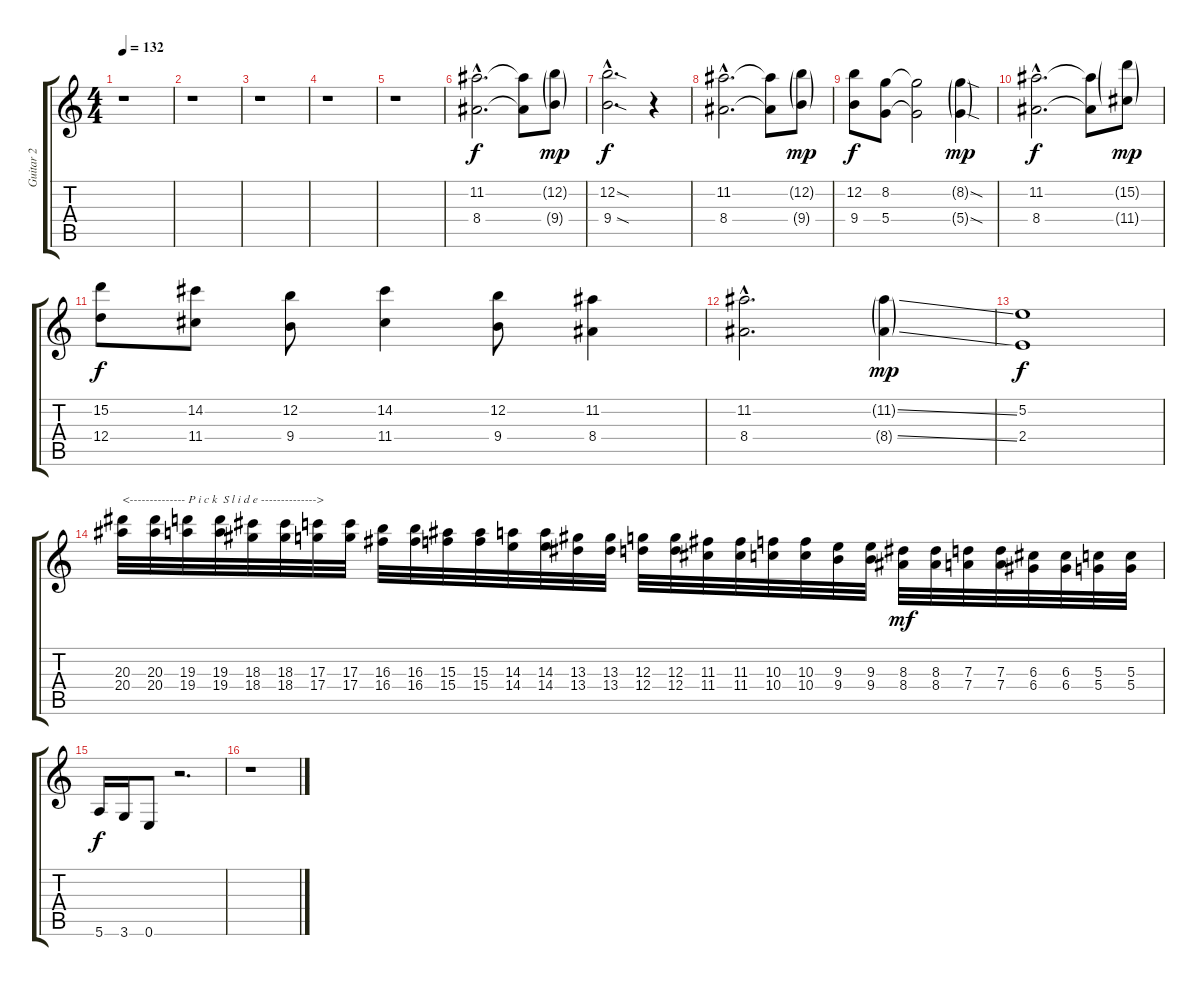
\track ("Guitar 2" "Guitar 2") {instrument overdrivenguitar}
\staff {score tabs}
\tuning (E4 B3 G3 D3 A2 E2) {hide}
\ts (4 4)
\tempo 132
\clef g2
\ks c
r.1{dy f} |
r.1 |
r.1 |
r.1 |
r.1 |
(11.2{hac} 8.4{hac}).2{d volume 15} (11.2{t} 8.4{t}).8 (12.2{g} 9.4{g}).8{dy mp} |
(12.2{sod hac} 9.4{sod hac}).2{d dy f} r.4 |
(11.2{hac} 8.4{hac}).2{d} (11.2{t} 8.4{t}).8 (12.2{g} 9.4{g}).8{dy mp} |
(12.2 9.4).8{dy f} (8.2 5.4).8 (8.2{t} 5.4{t}).2 (8.2{sod g} 5.4{sod g}).4{dy mp} |
(11.2{hac} 8.4{hac}).2{d dy f} (11.2{t} 8.4{t}).8 (15.2{g} 11.4{g}).8{dy mp} |
(15.2 12.4).8{dy f} (14.2 11.4).8 (12.2 9.4).8 (14.2 11.4).4 (12.2 9.4).8 (11.2 8.4).4 |
(11.2{hac} 8.4{hac}).2{d} (11.2{ss g} 8.4{ss g}).4{dy mp} |
(5.2 2.4).1{dy f} |
(20.3 20.4).32{txt "<-------------- P i c k  S l i d e -------------->" volume 9 instrument guitarfretnoise} (20.3 20.4).32 (19.3 19.4).32 (19.3 19.4).32 (18.3 18.4).32 (18.3 18.4).32 (17.3 17.4).32 (17.3 17.4).32 (16.3 16.4).32 (16.3 16.4).32 (15.3 15.4).32 (15.3 15.4).32 (14.3 14.4).32 (14.3 14.4).32 (13.3 13.4).32 (13.3 13.4).32 (12.3 12.4).32 (12.3 12.4).32 (11.3 11.4).32 (11.3 11.4).32 (10.3 10.4).32 (10.3 10.4).32 (9.3 9.4).32 (9.3 9.4).32 (8.3 8.4).32{dy mf} (8.3 8.4).32 (7.3 7.4).32 (7.3 7.4).32 (6.3 6.4).32 (6.3 6.4).32 (5.3 5.4).32 (5.3 5.4).32 |
5.6.16{dy f volume 11 instrument overdrivenguitar} 3.6.16 0.6.8 r.2{d} |
r.1
